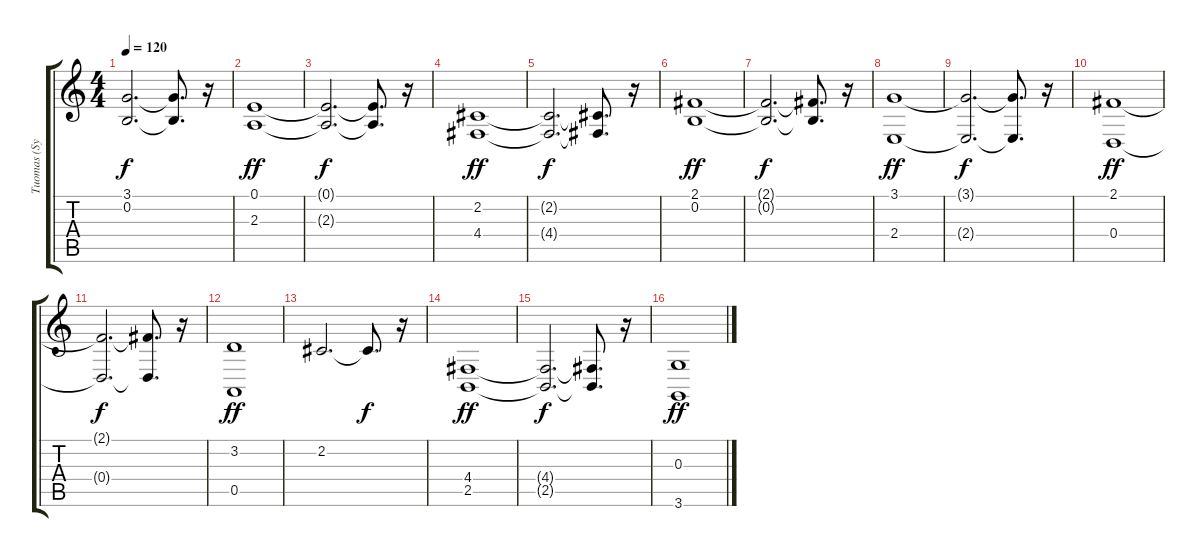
\track ("Tuomas (Synth Strings)" "Tuomas (Sy") {instrument synthstrings1}
\staff {score tabs}
\tuning (E4 B3 G3 D3 A2 E2) {hide}
\ts (4 4)
\tempo 120
\clef g2
\ks c
(3.1{t} 0.2{t}).2{d dy f} (3.1{t} 0.2{t}).8{d} r.16 |
(0.1 2.3).1{dy ff} |
(0.1{t} 2.3{t}).2{d dy f} (0.1{t} 2.3{t}).8{d} r.16 |
(2.2 4.4).1{dy ff} |
(2.2{t} 4.4{t}).2{d dy f} (2.2{t} 4.4{t}).8{d} r.16 |
(2.1 0.2).1{dy ff} |
(2.1{t} 0.2{t}).2{d dy f} (2.1{t} 0.2{t}).8{d} r.16 |
(3.1 2.4).1{dy ff} |
(3.1{t} 2.4{t}).2{d dy f} (3.1{t} 2.4{t}).8{d} r.16 |
(2.1 0.4).1{dy ff} |
(2.1{t} 0.4{t}).2{d dy f} (2.1{t} 0.4{t}).8{d} r.16 |
(3.2 0.5).1{dy ff} |
2.2.2{d} 2.2{t}.8{d dy f} r.16 |
(4.4 2.5).1{dy ff volume 14} |
(4.4{t} 2.5{t}).2{d dy f} (4.4{t} 2.5{t}).8{d} r.16 |
(0.3 3.6).1{dy ff}
